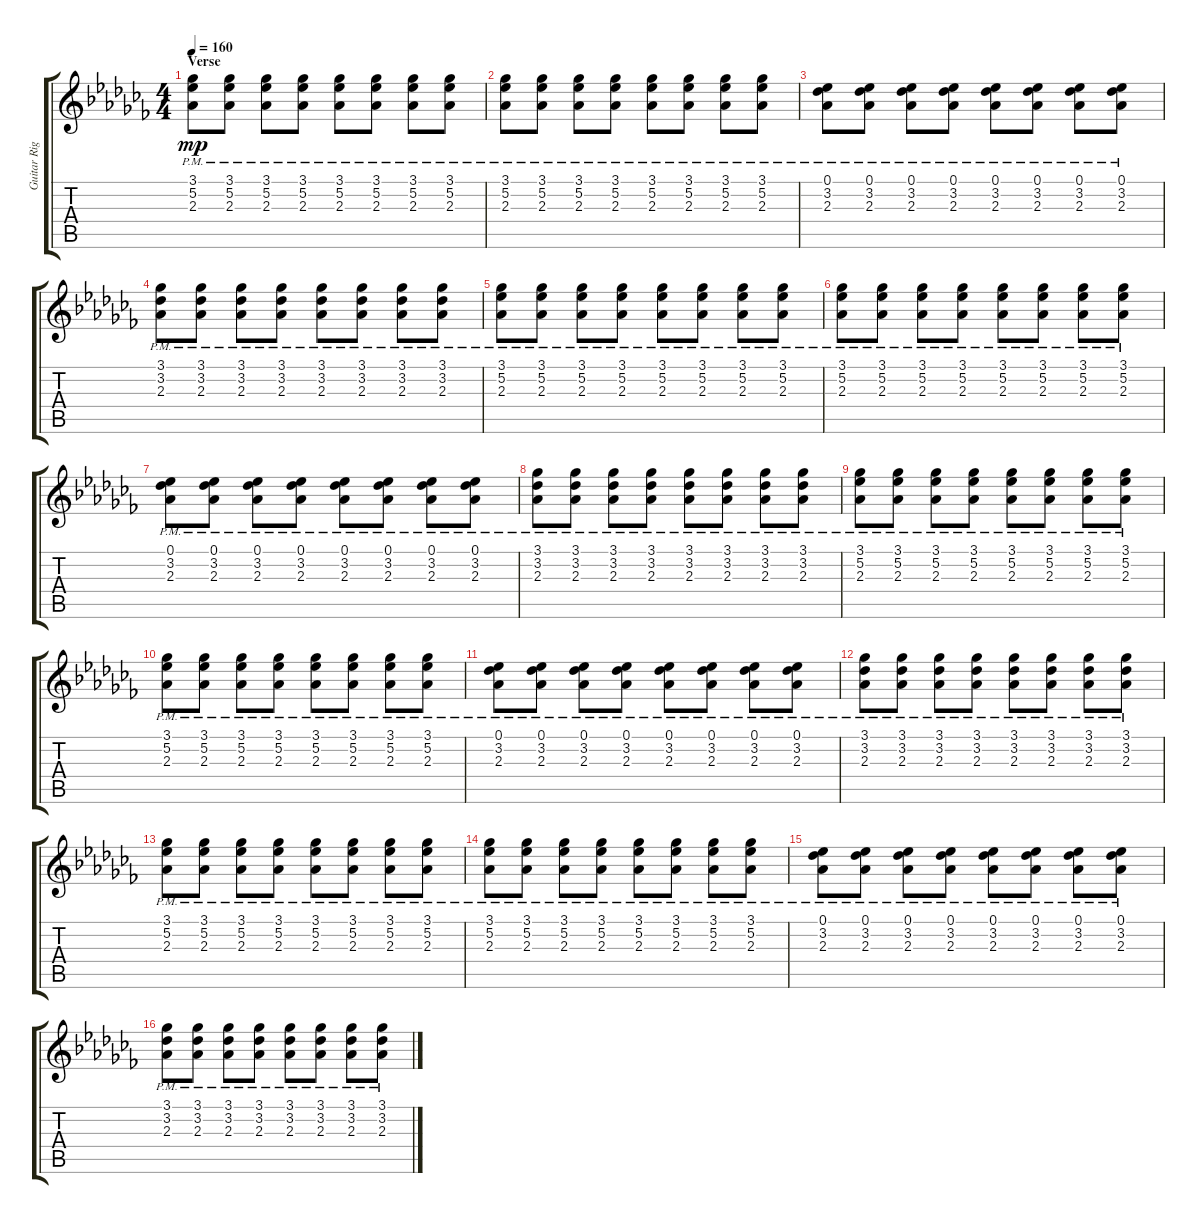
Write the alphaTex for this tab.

\track ("Guitar Right" "Guitar Rig") {instrument electricguitarjazz}
\staff {score tabs}
\tuning (Eb4 Bb3 Gb3 Db3 Ab2 Eb2) {hide}
\ts (4 4)
\section ("" "Verse")
\tempo 160
\clef g2
\ks cb
(3.1{pm} 5.2{pm} 2.3{pm}).8{dy mp volume 13 balance 16 instrument distortionguitar} (3.1{pm} 5.2{pm} 2.3{pm}).8 (3.1{pm} 5.2{pm} 2.3{pm}).8 (3.1{pm} 5.2{pm} 2.3{pm}).8 (3.1{pm} 5.2{pm} 2.3{pm}).8 (3.1{pm} 5.2{pm} 2.3{pm}).8 (3.1{pm} 5.2{pm} 2.3{pm}).8 (3.1{pm} 5.2{pm} 2.3{pm}).8 |
(3.1{pm} 5.2{pm} 2.3{pm}).8 (3.1{pm} 5.2{pm} 2.3{pm}).8 (3.1{pm} 5.2{pm} 2.3{pm}).8 (3.1{pm} 5.2{pm} 2.3{pm}).8 (3.1{pm} 5.2{pm} 2.3{pm}).8 (3.1{pm} 5.2{pm} 2.3{pm}).8 (3.1{pm} 5.2{pm} 2.3{pm}).8 (3.1{pm} 5.2{pm} 2.3{pm}).8 |
(0.1{pm} 3.2{pm} 2.3{pm}).8 (0.1{pm} 3.2{pm} 2.3{pm}).8 (0.1{pm} 3.2{pm} 2.3{pm}).8 (0.1{pm} 3.2{pm} 2.3{pm}).8 (0.1{pm} 3.2{pm} 2.3{pm}).8 (0.1{pm} 3.2{pm} 2.3{pm}).8 (0.1{pm} 3.2{pm} 2.3{pm}).8 (0.1{pm} 3.2{pm} 2.3{pm}).8 |
(3.1{pm} 3.2{pm} 2.3{pm}).8 (3.1{pm} 3.2{pm} 2.3{pm}).8 (3.1{pm} 3.2{pm} 2.3{pm}).8 (3.1{pm} 3.2{pm} 2.3{pm}).8 (3.1{pm} 3.2{pm} 2.3{pm}).8 (3.1{pm} 3.2{pm} 2.3{pm}).8 (3.1{pm} 3.2{pm} 2.3{pm}).8 (3.1{pm} 3.2{pm} 2.3{pm}).8 |
(3.1{pm} 5.2{pm} 2.3{pm}).8 (3.1{pm} 5.2{pm} 2.3{pm}).8 (3.1{pm} 5.2{pm} 2.3{pm}).8 (3.1{pm} 5.2{pm} 2.3{pm}).8 (3.1{pm} 5.2{pm} 2.3{pm}).8 (3.1{pm} 5.2{pm} 2.3{pm}).8 (3.1{pm} 5.2{pm} 2.3{pm}).8 (3.1{pm} 5.2{pm} 2.3{pm}).8 |
(3.1{pm} 5.2{pm} 2.3{pm}).8 (3.1{pm} 5.2{pm} 2.3{pm}).8 (3.1{pm} 5.2{pm} 2.3{pm}).8 (3.1{pm} 5.2{pm} 2.3{pm}).8 (3.1{pm} 5.2{pm} 2.3{pm}).8 (3.1{pm} 5.2{pm} 2.3{pm}).8 (3.1{pm} 5.2{pm} 2.3{pm}).8 (3.1{pm} 5.2{pm} 2.3{pm}).8 |
(0.1{pm} 3.2{pm} 2.3{pm}).8 (0.1{pm} 3.2{pm} 2.3{pm}).8 (0.1{pm} 3.2{pm} 2.3{pm}).8 (0.1{pm} 3.2{pm} 2.3{pm}).8 (0.1{pm} 3.2{pm} 2.3{pm}).8 (0.1{pm} 3.2{pm} 2.3{pm}).8 (0.1{pm} 3.2{pm} 2.3{pm}).8 (0.1{pm} 3.2{pm} 2.3{pm}).8 |
(3.1{pm} 3.2{pm} 2.3{pm}).8 (3.1{pm} 3.2{pm} 2.3{pm}).8 (3.1{pm} 3.2{pm} 2.3{pm}).8 (3.1{pm} 3.2{pm} 2.3{pm}).8 (3.1{pm} 3.2{pm} 2.3{pm}).8 (3.1{pm} 3.2{pm} 2.3{pm}).8 (3.1{pm} 3.2{pm} 2.3{pm}).8 (3.1{pm} 3.2{pm} 2.3{pm}).8 |
(3.1{pm} 5.2{pm} 2.3{pm}).8 (3.1{pm} 5.2{pm} 2.3{pm}).8 (3.1{pm} 5.2{pm} 2.3{pm}).8 (3.1{pm} 5.2{pm} 2.3{pm}).8 (3.1{pm} 5.2{pm} 2.3{pm}).8 (3.1{pm} 5.2{pm} 2.3{pm}).8 (3.1{pm} 5.2{pm} 2.3{pm}).8 (3.1{pm} 5.2{pm} 2.3{pm}).8 |
(3.1{pm} 5.2{pm} 2.3{pm}).8 (3.1{pm} 5.2{pm} 2.3{pm}).8 (3.1{pm} 5.2{pm} 2.3{pm}).8 (3.1{pm} 5.2{pm} 2.3{pm}).8 (3.1{pm} 5.2{pm} 2.3{pm}).8 (3.1{pm} 5.2{pm} 2.3{pm}).8 (3.1{pm} 5.2{pm} 2.3{pm}).8 (3.1{pm} 5.2{pm} 2.3{pm}).8 |
(0.1{pm} 3.2{pm} 2.3{pm}).8 (0.1{pm} 3.2{pm} 2.3{pm}).8 (0.1{pm} 3.2{pm} 2.3{pm}).8 (0.1{pm} 3.2{pm} 2.3{pm}).8 (0.1{pm} 3.2{pm} 2.3{pm}).8 (0.1{pm} 3.2{pm} 2.3{pm}).8 (0.1{pm} 3.2{pm} 2.3{pm}).8 (0.1{pm} 3.2{pm} 2.3{pm}).8 |
(3.1{pm} 3.2{pm} 2.3{pm}).8 (3.1{pm} 3.2{pm} 2.3{pm}).8 (3.1{pm} 3.2{pm} 2.3{pm}).8 (3.1{pm} 3.2{pm} 2.3{pm}).8 (3.1{pm} 3.2{pm} 2.3{pm}).8 (3.1{pm} 3.2{pm} 2.3{pm}).8 (3.1{pm} 3.2{pm} 2.3{pm}).8 (3.1{pm} 3.2{pm} 2.3{pm}).8 |
(3.1{pm} 5.2{pm} 2.3{pm}).8 (3.1{pm} 5.2{pm} 2.3{pm}).8 (3.1{pm} 5.2{pm} 2.3{pm}).8 (3.1{pm} 5.2{pm} 2.3{pm}).8 (3.1{pm} 5.2{pm} 2.3{pm}).8 (3.1{pm} 5.2{pm} 2.3{pm}).8 (3.1{pm} 5.2{pm} 2.3{pm}).8 (3.1{pm} 5.2{pm} 2.3{pm}).8 |
(3.1{pm} 5.2{pm} 2.3{pm}).8 (3.1{pm} 5.2{pm} 2.3{pm}).8 (3.1{pm} 5.2{pm} 2.3{pm}).8 (3.1{pm} 5.2{pm} 2.3{pm}).8 (3.1{pm} 5.2{pm} 2.3{pm}).8 (3.1{pm} 5.2{pm} 2.3{pm}).8 (3.1{pm} 5.2{pm} 2.3{pm}).8 (3.1{pm} 5.2{pm} 2.3{pm}).8 |
(0.1{pm} 3.2{pm} 2.3{pm}).8 (0.1{pm} 3.2{pm} 2.3{pm}).8 (0.1{pm} 3.2{pm} 2.3{pm}).8 (0.1{pm} 3.2{pm} 2.3{pm}).8 (0.1{pm} 3.2{pm} 2.3{pm}).8 (0.1{pm} 3.2{pm} 2.3{pm}).8 (0.1{pm} 3.2{pm} 2.3{pm}).8 (0.1{pm} 3.2{pm} 2.3{pm}).8 |
(3.1{pm} 3.2{pm} 2.3{pm}).8 (3.1{pm} 3.2{pm} 2.3{pm}).8 (3.1{pm} 3.2{pm} 2.3{pm}).8 (3.1{pm} 3.2{pm} 2.3{pm}).8 (3.1{pm} 3.2{pm} 2.3{pm}).8 (3.1{pm} 3.2{pm} 2.3{pm}).8 (3.1{pm} 3.2{pm} 2.3{pm}).8 (3.1{pm} 3.2{pm} 2.3{pm}).8
